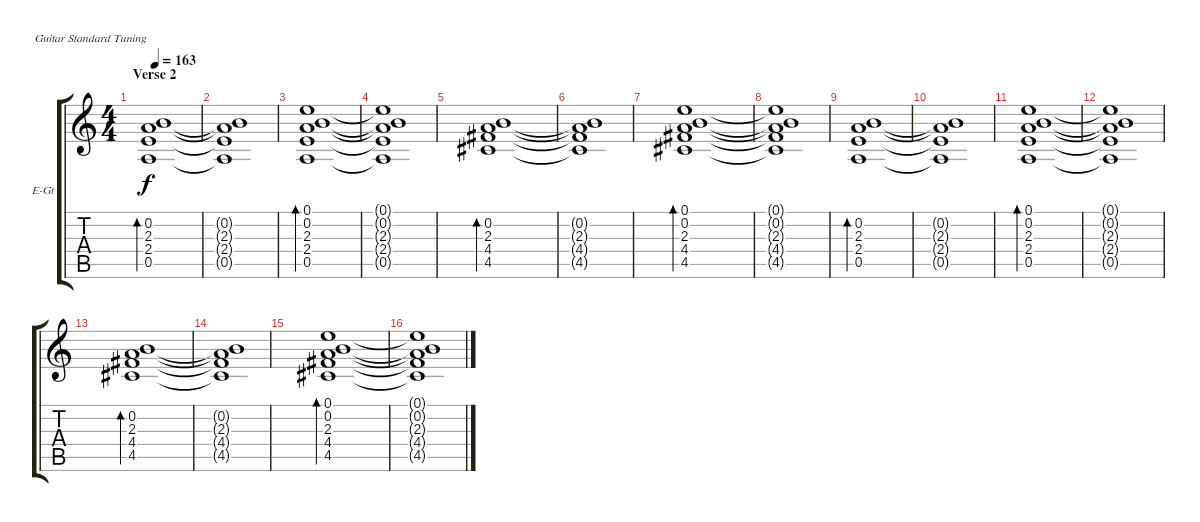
\bracketExtendMode groupsimilarinstruments
\firstSystemTrackNameOrientation horizontal
\otherSystemsTrackNameOrientation horizontal
\track ("Lead Guitar" "E-Gt") {instrument distortionguitar}
\staff {score tabs}
\tuning (E4 B3 G3 D3 A2 E2)
\ts (4 4)
\section ("" "Verse 2")
\tempo 163
\clef g2
\ks c
(0.2 2.3 2.4 0.5).1{bd 60 dy f} |
(0.2{t} 2.3{t} 2.4{t} 0.5{t}).1 |
(0.1 0.2 2.3 2.4 0.5).1{bd 60} |
(0.1{t} 0.2{t} 2.3{t} 2.4{t} 0.5{t}).1 |
(0.2 2.3 4.4 4.5).1{bd 60} |
(0.2{t} 2.3{t} 4.4{t} 4.5{t}).1 |
(0.1 0.2 2.3 4.4 4.5).1{bd 60} |
(0.1{t} 0.2{t} 2.3{t} 4.4{t} 4.5{t}).1 |
(0.2 2.3 2.4 0.5).1{bd 60} |
(0.2{t} 2.3{t} 2.4{t} 0.5{t}).1 |
(0.1 0.2 2.3 2.4 0.5).1{bd 60} |
(0.1{t} 0.2{t} 2.3{t} 2.4{t} 0.5{t}).1 |
(0.2 2.3 4.4 4.5).1{bd 60} |
(0.2{t} 2.3{t} 4.4{t} 4.5{t}).1 |
(0.1 0.2 2.3 4.4 4.5).1{bd 60} |
(0.1{t} 0.2{t} 2.3{t} 4.4{t} 4.5{t}).1
